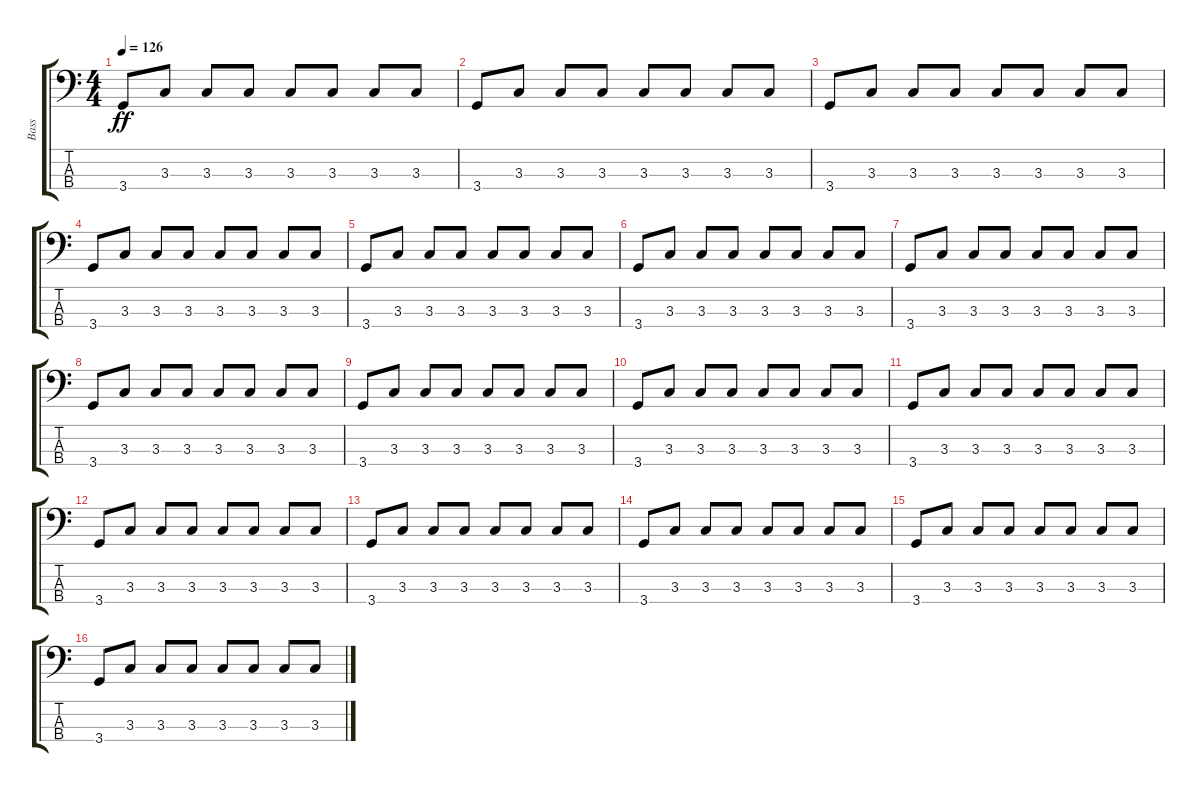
\track ("Bass" "Bass") {instrument electricbassfinger}
\staff {score tabs}
\tuning (G2 D2 A1 E1) {hide}
\ts (4 4)
\tempo 126
\clef f4
\ks c
3.4.8{dy ff} 3.3.8 3.3.8 3.3.8 3.3.8 3.3.8 3.3.8 3.3.8 |
3.4.8 3.3.8 3.3.8 3.3.8 3.3.8 3.3.8 3.3.8 3.3.8 |
3.4.8 3.3.8 3.3.8 3.3.8 3.3.8 3.3.8 3.3.8 3.3.8 |
3.4.8 3.3.8 3.3.8 3.3.8 3.3.8 3.3.8 3.3.8 3.3.8 |
3.4.8 3.3.8 3.3.8 3.3.8 3.3.8 3.3.8 3.3.8 3.3.8 |
3.4.8 3.3.8 3.3.8 3.3.8 3.3.8 3.3.8 3.3.8 3.3.8 |
3.4.8 3.3.8 3.3.8 3.3.8 3.3.8 3.3.8 3.3.8 3.3.8 |
3.4.8 3.3.8 3.3.8 3.3.8 3.3.8 3.3.8 3.3.8 3.3.8 |
3.4.8 3.3.8 3.3.8 3.3.8 3.3.8 3.3.8 3.3.8 3.3.8 |
3.4.8 3.3.8 3.3.8 3.3.8 3.3.8 3.3.8 3.3.8 3.3.8 |
3.4.8 3.3.8 3.3.8 3.3.8 3.3.8 3.3.8 3.3.8 3.3.8 |
3.4.8 3.3.8 3.3.8 3.3.8 3.3.8 3.3.8 3.3.8 3.3.8 |
3.4.8 3.3.8 3.3.8 3.3.8 3.3.8 3.3.8 3.3.8 3.3.8 |
3.4.8 3.3.8 3.3.8 3.3.8 3.3.8 3.3.8 3.3.8 3.3.8 |
3.4.8 3.3.8 3.3.8 3.3.8 3.3.8 3.3.8 3.3.8 3.3.8 |
3.4.8 3.3.8 3.3.8 3.3.8 3.3.8 3.3.8 3.3.8 3.3.8
